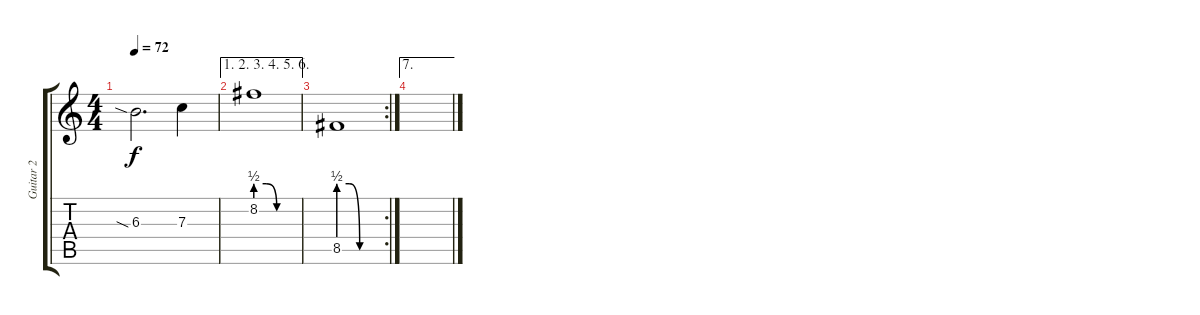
\track ("Guitar 2" "Guitar 2") {instrument overdrivenguitar}
\staff {score tabs}
\tuning (E4 A3 F3 D3 A2 D2) {hide}
\ts (4 4)
\tempo 72
\clef g2
\ks c
6.3{sia}.2{d dy f} 7.3.4 |
\ae (1 2 3 4 5 6)
8.2{be (custom 0 2 15 2 30 0 60 0)}.1 |
\rc 2
8.5{be (custom 0 2 15 2 30 0 60 0)}.1 |
\ae 7
